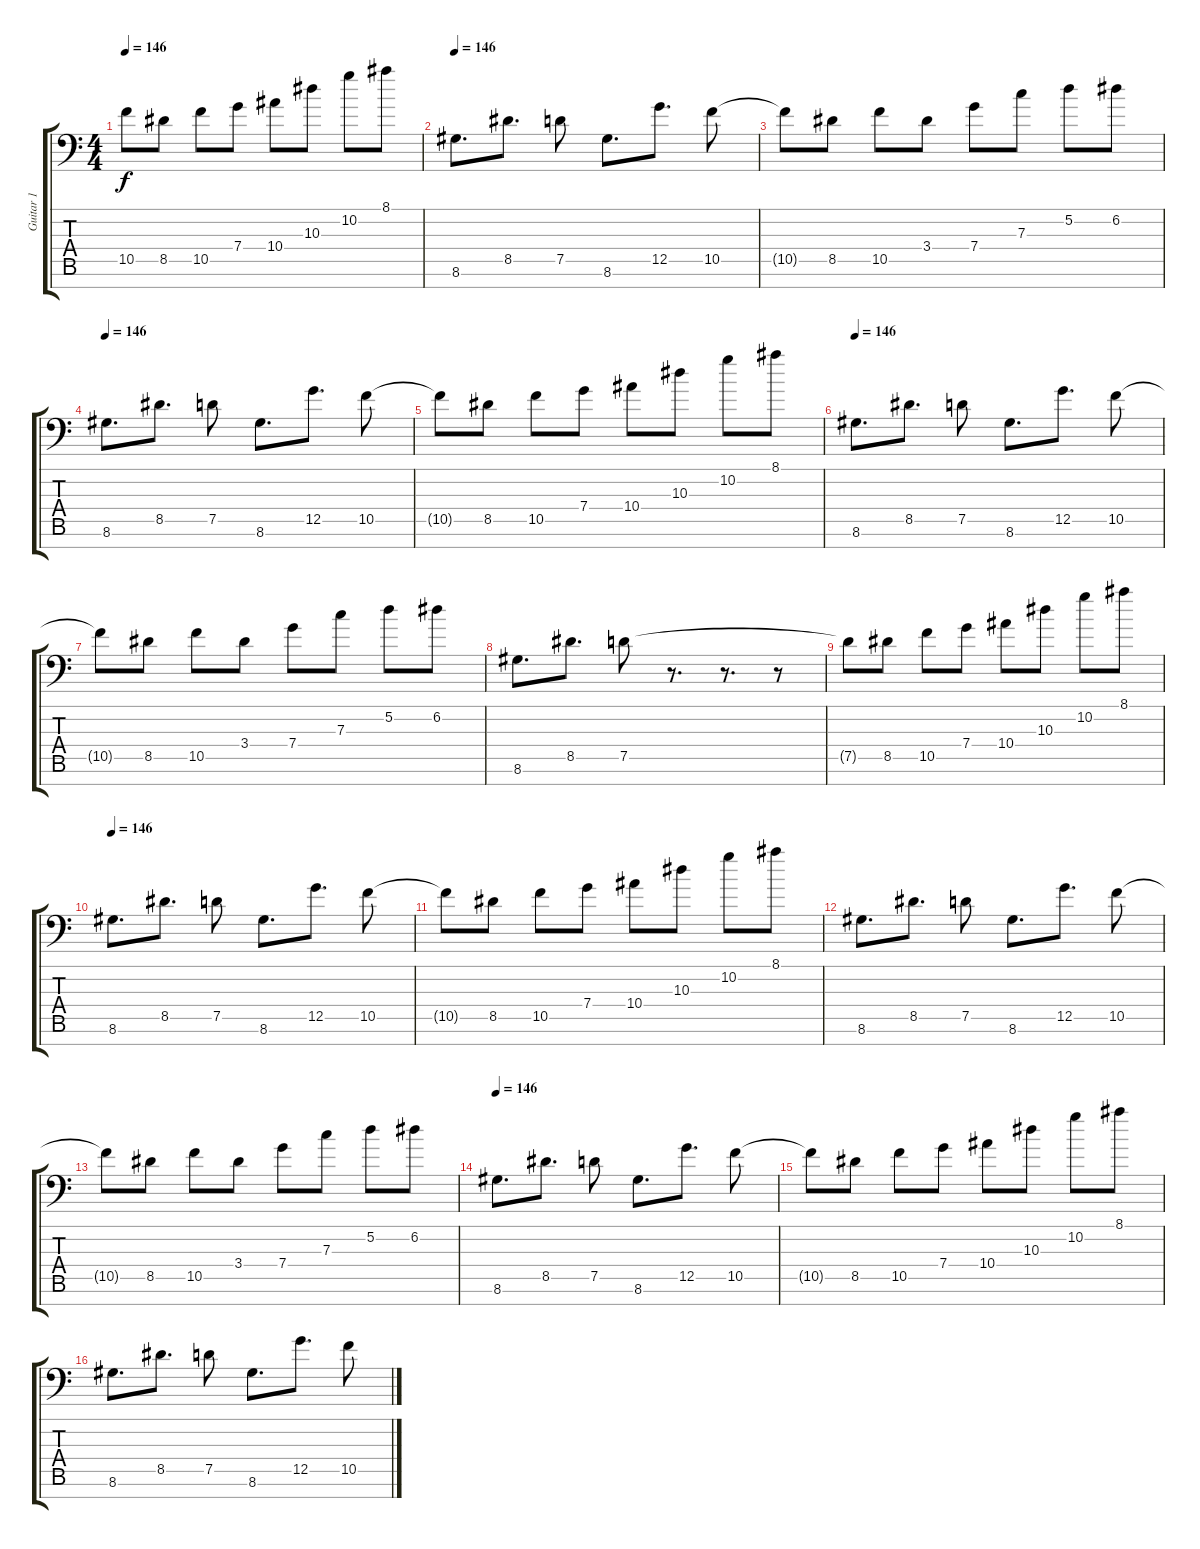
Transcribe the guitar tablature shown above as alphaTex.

\track ("Guitar 1" "Guitar 1") {instrument distortionguitar}
\staff {score tabs}
\tuning (D4 A3 F3 C3 G2 C2 A1) {hide}
\ts (4 4)
\tempo 146
\clef f4
\ks c
10.5{t}.8{dy f} 8.5.8 10.5.8 7.4.8 10.4.8 10.3.8 10.2.8 8.1.8 |
\tempo 146
8.6.8{d} 8.5.8{d} 7.5.8 8.6.8{d} 12.5.8{d} 10.5.8 |
10.5{t}.8 8.5.8 10.5.8 3.4.8 7.4.8 7.3.8 5.2.8 6.2.8 |
\tempo 146
8.6.8{d} 8.5.8{d} 7.5.8 8.6.8{d} 12.5.8{d} 10.5.8 |
10.5{t}.8 8.5.8 10.5.8 7.4.8 10.4.8 10.3.8 10.2.8 8.1.8 |
\tempo 146
8.6.8{d} 8.5.8{d} 7.5.8 8.6.8{d} 12.5.8{d} 10.5.8 |
10.5{t}.8 8.5.8 10.5.8 3.4.8 7.4.8 7.3.8 5.2.8 6.2.8 |
8.6.8{d} 8.5.8{d} 7.5.8 r.8{d} r.8{d} r.8 |
7.5{t}.8 8.5.8 10.5.8 7.4.8 10.4.8 10.3.8 10.2.8 8.1.8 |
\tempo 146
8.6.8{d} 8.5.8{d} 7.5.8 8.6.8{d} 12.5.8{d} 10.5.8 |
10.5{t}.8 8.5.8 10.5.8 7.4.8 10.4.8 10.3.8 10.2.8 8.1.8 |
8.6.8{d} 8.5.8{d} 7.5.8 8.6.8{d} 12.5.8{d} 10.5.8 |
10.5{t}.8 8.5.8 10.5.8 3.4.8 7.4.8 7.3.8 5.2.8 6.2.8 |
\tempo 146
8.6.8{d} 8.5.8{d} 7.5.8 8.6.8{d} 12.5.8{d} 10.5.8 |
10.5{t}.8 8.5.8 10.5.8 7.4.8 10.4.8 10.3.8 10.2.8 8.1.8 |
8.6.8{d} 8.5.8{d} 7.5.8 8.6.8{d} 12.5.8{d} 10.5.8
